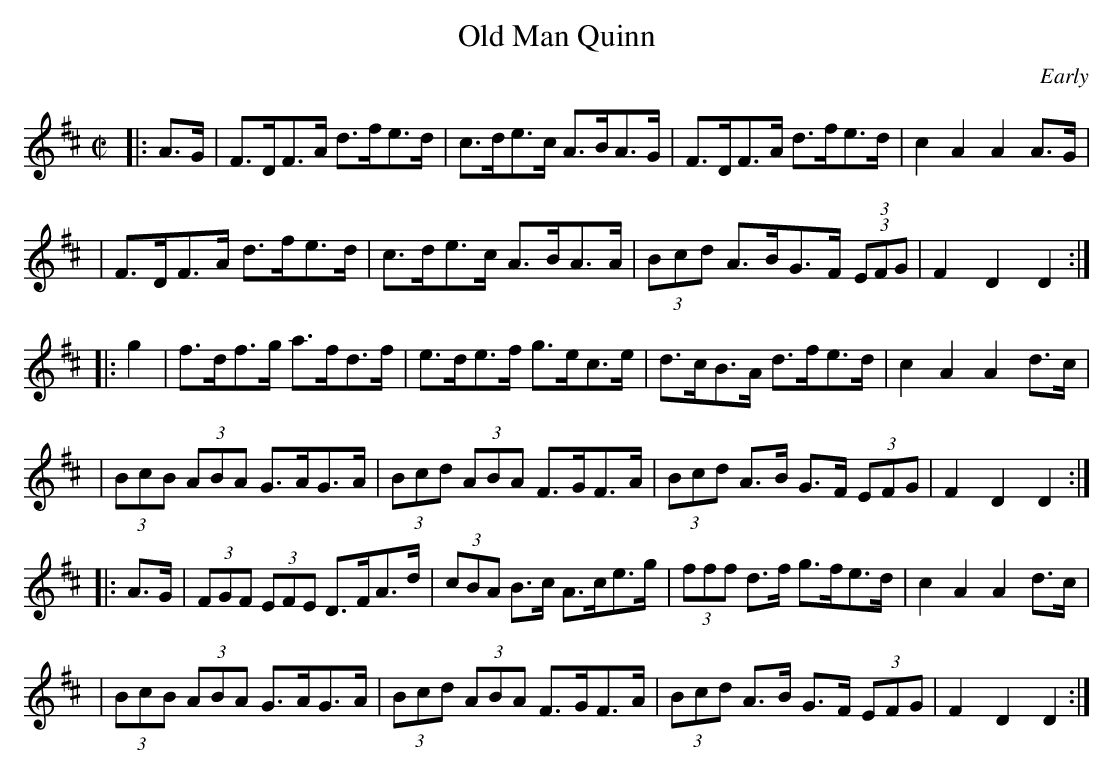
X:1
T: Old Man Quinn
O: Early
M: C|
L: 1/8
K: D
|: A>G \
| F>DF>A d>fe>d | c>de>c A>BA>G | F>DF>A d>fe>d | c2A2 A2A>G |
| F>DF>A d>fe>d | c>de>c A>BA>A | (3Bcd A>BG>F (3(3EFG | F2D2 D2 :|
|: g2 \
| f>df>g a>fd>f | e>de>f g>ec>e | d>cB>A d>fe>d | c2A2 A2d>c |
| (3BcB (3ABA G>AG>A | (3Bcd (3ABA F>GF>A | (3Bcd A>B G>F (3EFG | F2D2 D2 :|
|: A>G \
| (3FGF (3EFE D>FA>d | (3cBA B>c A>ce>g | (3fff d>f g>fe>d | c2A2 A2d>c |
| (3BcB (3ABA G>AG>A | (3Bcd (3ABA F>GF>A | (3Bcd A>B G>F (3EFG | F2D2 D2 :|
